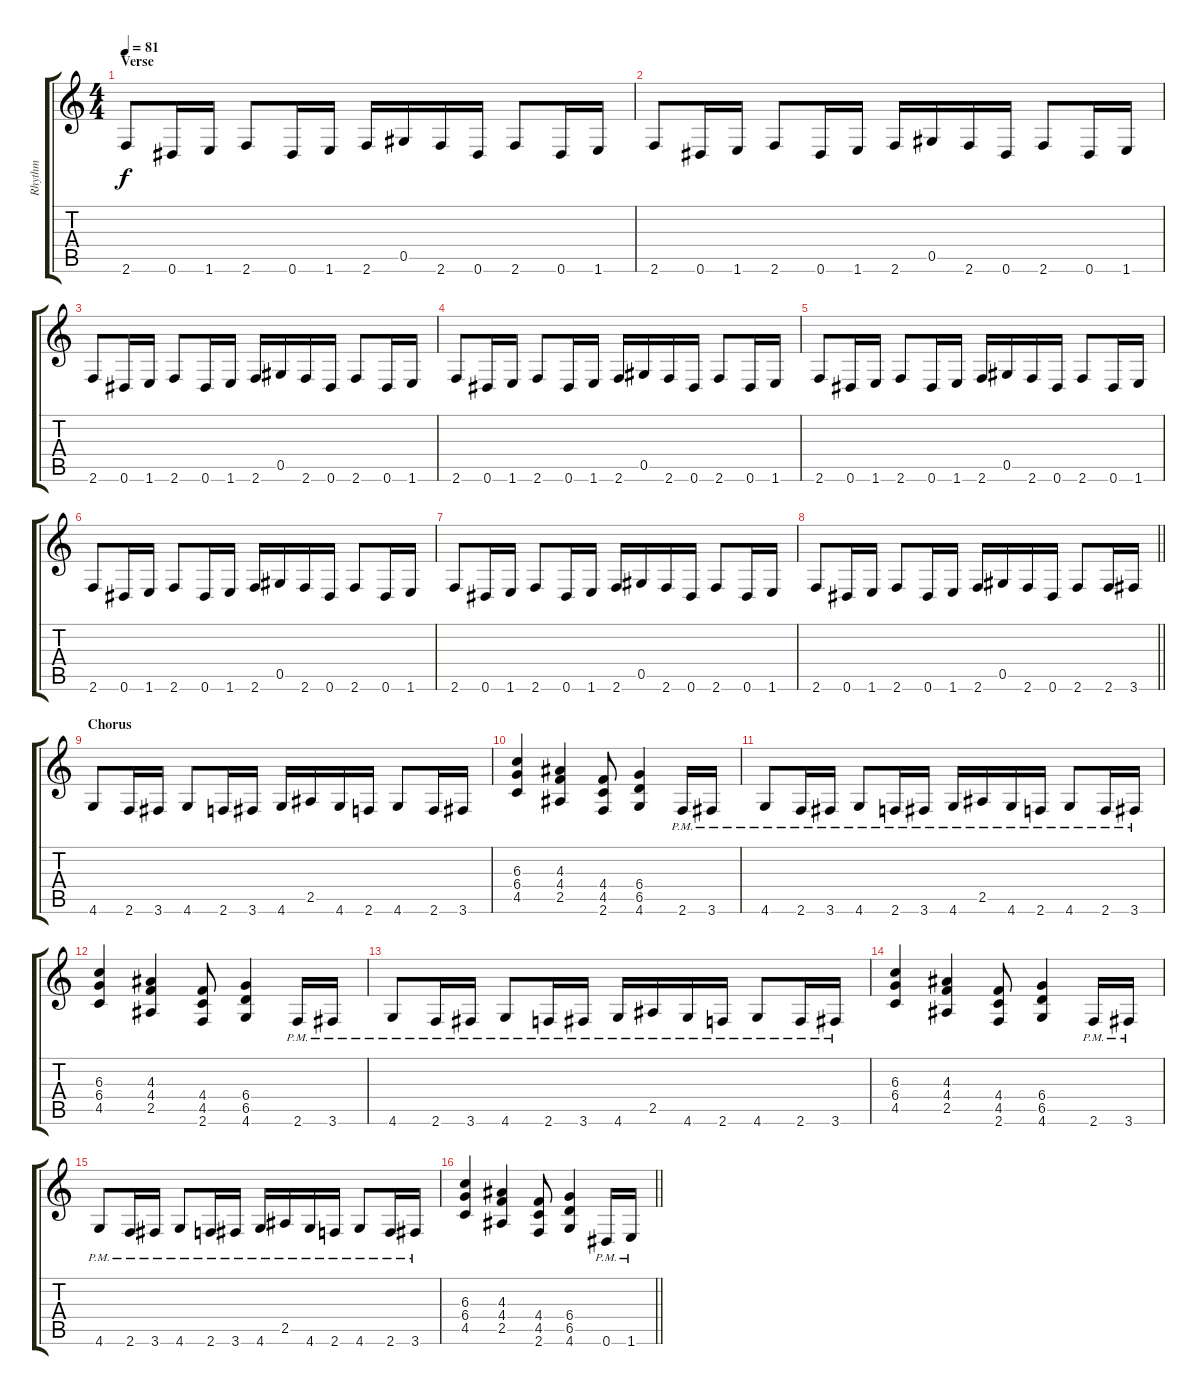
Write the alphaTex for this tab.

\track ("Rhythm" "Rhythm") {instrument distortionguitar}
\staff {score tabs}
\tuning (Eb4 Bb3 Gb3 Db3 Ab2 Eb2) {hide}
\ts (4 4)
\section ("" "Verse")
\tempo 81
\clef g2
\ks c
2.6.8{dy f} 0.6.16 1.6.16 2.6.8 0.6.16 1.6.16 2.6.16 0.5.16 2.6.16 0.6.16 2.6.8 0.6.16 1.6.16 |
2.6.8 0.6.16 1.6.16 2.6.8 0.6.16 1.6.16 2.6.16 0.5.16 2.6.16 0.6.16 2.6.8 0.6.16 1.6.16 |
2.6.8 0.6.16 1.6.16 2.6.8 0.6.16 1.6.16 2.6.16 0.5.16 2.6.16 0.6.16 2.6.8 0.6.16 1.6.16 |
2.6.8 0.6.16 1.6.16 2.6.8 0.6.16 1.6.16 2.6.16 0.5.16 2.6.16 0.6.16 2.6.8 0.6.16 1.6.16 |
2.6.8 0.6.16 1.6.16 2.6.8 0.6.16 1.6.16 2.6.16 0.5.16 2.6.16 0.6.16 2.6.8 0.6.16 1.6.16 |
2.6.8 0.6.16 1.6.16 2.6.8 0.6.16 1.6.16 2.6.16 0.5.16 2.6.16 0.6.16 2.6.8 0.6.16 1.6.16 |
2.6.8 0.6.16 1.6.16 2.6.8 0.6.16 1.6.16 2.6.16 0.5.16 2.6.16 0.6.16 2.6.8 0.6.16 1.6.16 |
\barLineRight lightlight
2.6.8 0.6.16 1.6.16 2.6.8 0.6.16 1.6.16 2.6.16 0.5.16 2.6.16 0.6.16 2.6.8 2.6.16 3.6.16 |
\section ("" "Chorus")
4.6.8 2.6.16 3.6.16 4.6.8 2.6.16 3.6.16 4.6.16 2.5.16 4.6.16 2.6.16 4.6.8 2.6.16 3.6.16 |
(6.3 6.4 4.5).4 (4.3 4.4 2.5).4 (4.4 4.5 2.6).8 (6.4 6.5 4.6).4 2.6{pm}.16 3.6{pm}.16 |
4.6{pm}.8 2.6{pm}.16 3.6{pm}.16 4.6{pm}.8 2.6{pm}.16 3.6{pm}.16 4.6{pm}.16 2.5{pm}.16 4.6{pm}.16 2.6{pm}.16 4.6{pm}.8 2.6{pm}.16 3.6{pm}.16 |
(6.3 6.4 4.5).4 (4.3 4.4 2.5).4 (4.4 4.5 2.6).8 (6.4 6.5 4.6).4 2.6{pm}.16 3.6{pm}.16 |
4.6{pm}.8 2.6{pm}.16 3.6{pm}.16 4.6{pm}.8 2.6{pm}.16 3.6{pm}.16 4.6{pm}.16 2.5{pm}.16 4.6{pm}.16 2.6{pm}.16 4.6{pm}.8 2.6{pm}.16 3.6{pm}.16 |
(6.3 6.4 4.5).4 (4.3 4.4 2.5).4 (4.4 4.5 2.6).8 (6.4 6.5 4.6).4 2.6{pm}.16 3.6{pm}.16 |
4.6{pm}.8 2.6{pm}.16 3.6{pm}.16 4.6{pm}.8 2.6{pm}.16 3.6{pm}.16 4.6{pm}.16 2.5{pm}.16 4.6{pm}.16 2.6{pm}.16 4.6{pm}.8 2.6{pm}.16 3.6{pm}.16 |
\barLineRight lightlight
(6.3 6.4 4.5).4 (4.3 4.4 2.5).4 (4.4 4.5 2.6).8 (6.4 6.5 4.6).4 0.6{pm}.16 1.6{pm}.16
